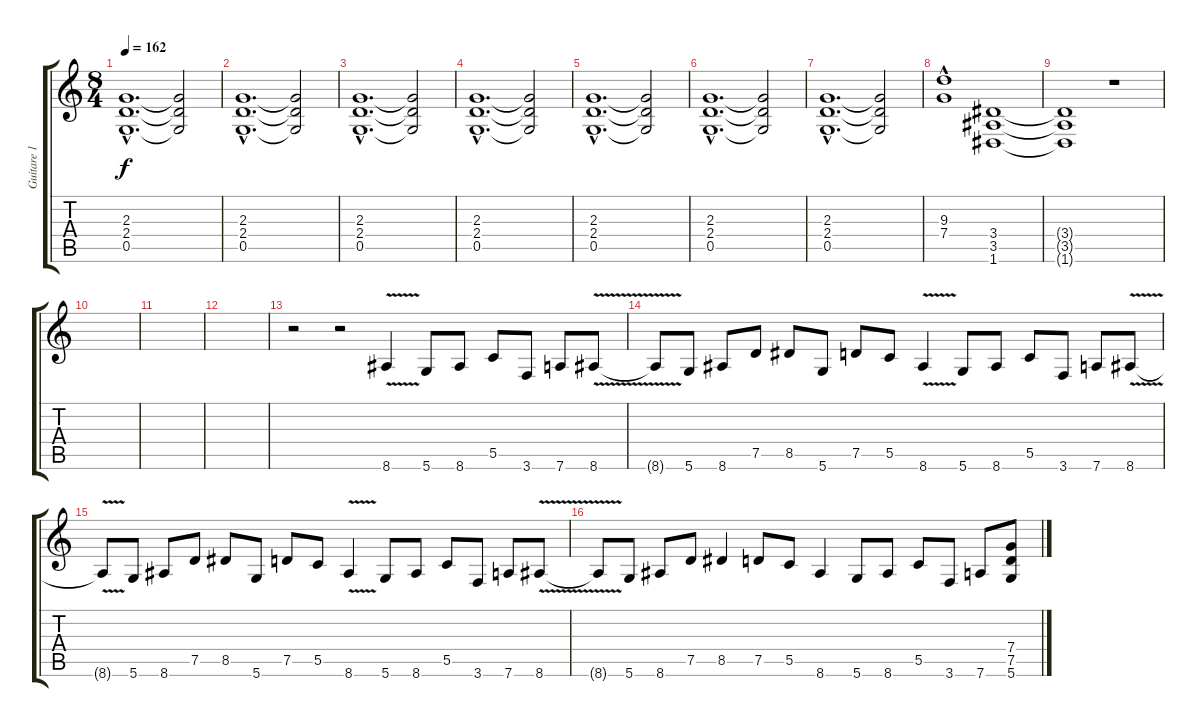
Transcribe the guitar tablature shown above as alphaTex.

\track ("Guitare 1 (melodie grave)" "Guitare 1 ") {instrument distortionguitar}
\staff {score tabs}
\tuning (D4 A3 F3 C3 G2 D2) {hide}
\ts (8 4)
\tempo 162
\clef g2
\ks c
(2.3{hac} 2.4{hac} 0.5{hac}).1{d dy f instrument distortionguitar} (2.3{t} 2.4{t} 0.5{t}).2 |
(2.3{hac} 2.4{hac} 0.5{hac}).1{d} (2.3{t} 2.4{t} 0.5{t}).2 |
(2.3{hac} 2.4{hac} 0.5{hac}).1{d} (2.3{t} 2.4{t} 0.5{t}).2 |
(2.3{hac} 2.4{hac} 0.5{hac}).1{d} (2.3{t} 2.4{t} 0.5{t}).2 |
(2.3{hac} 2.4{hac} 0.5{hac}).1{d} (2.3{t} 2.4{t} 0.5{t}).2 |
(2.3{hac} 2.4{hac} 0.5{hac}).1{d} (2.3{t} 2.4{t} 0.5{t}).2 |
(2.3{hac} 2.4{hac} 0.5{hac}).1{d} (2.3{t} 2.4{t} 0.5{t}).2 |
(9.3 7.4{hac}).1 (3.4 3.5 1.6).1 |
(3.4{t} 3.5{t} 1.6{t}).1 r.1 |
|
|
|
r.2{volume 16} r.2 8.6{v}.4 5.6.8 8.6.8 5.5.8 3.6.8 7.6.8 8.6{v}.8 |
8.6{t}.8 5.6.8 8.6.8 7.5.8 8.5.8 5.6.8 7.5.8 5.5.8 8.6{v}.4 5.6.8 8.6.8 5.5.8 3.6.8 7.6.8 8.6{v}.8 |
8.6{t}.8 5.6.8 8.6.8 7.5.8 8.5.8 5.6.8 7.5.8 5.5.8 8.6{v}.4 5.6.8 8.6.8 5.5.8 3.6.8 7.6.8 8.6{v}.8 |
8.6{t}.8 5.6.8 8.6.8 7.5.8 8.5.4 7.5.8 5.5.8 8.6.4 5.6.8 8.6.8 5.5.8 3.6.8 7.6.8 (7.4 7.5 5.6).8
